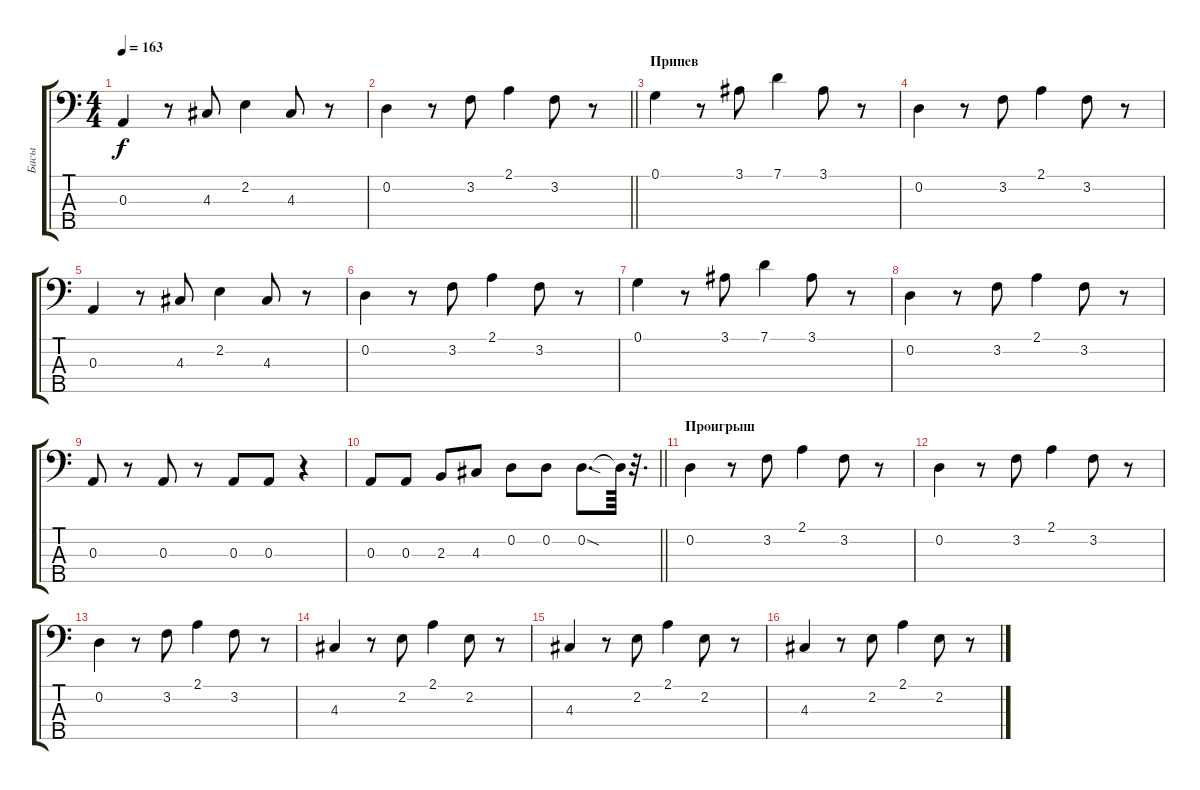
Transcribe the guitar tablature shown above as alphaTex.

\track ("Басы" "Басы") {instrument electricbassfinger}
\staff {score tabs}
\tuning (G2 D2 A1 E1 B0) {hide}
\ts (4 4)
\tempo 163
\clef f4
\ks c
0.3.4{dy f} r.8 4.3.8 2.2.4 4.3.8 r.8 |
\barLineRight lightlight
0.2.4 r.8 3.2.8 2.1.4 3.2.8 r.8 |
\section ("" "Припев")
0.1.4 r.8 3.1.8 7.1.4 3.1.8 r.8 |
0.2.4 r.8 3.2.8 2.1.4 3.2.8 r.8 |
0.3.4 r.8 4.3.8 2.2.4 4.3.8 r.8 |
0.2.4 r.8 3.2.8 2.1.4 3.2.8 r.8 |
0.1.4 r.8 3.1.8 7.1.4 3.1.8 r.8 |
0.2.4 r.8 3.2.8 2.1.4 3.2.8 r.8 |
0.3.8 r.8 0.3.8 r.8 0.3.8 0.3.8 r.4 |
\barLineRight lightlight
0.3.8 0.3.8 2.3.8 4.3.8 0.2.8 0.2.8 0.2{sod}.8{d} 0.2{t}.64 r.32{d} |
\section ("" "Проигрыш")
0.2.4 r.8 3.2.8 2.1.4 3.2.8 r.8 |
0.2.4 r.8 3.2.8 2.1.4 3.2.8 r.8 |
0.2.4 r.8 3.2.8 2.1.4 3.2.8 r.8 |
4.3.4 r.8 2.2.8 2.1.4 2.2.8 r.8 |
4.3.4 r.8 2.2.8 2.1.4 2.2.8 r.8 |
4.3.4 r.8 2.2.8 2.1.4 2.2.8 r.8
